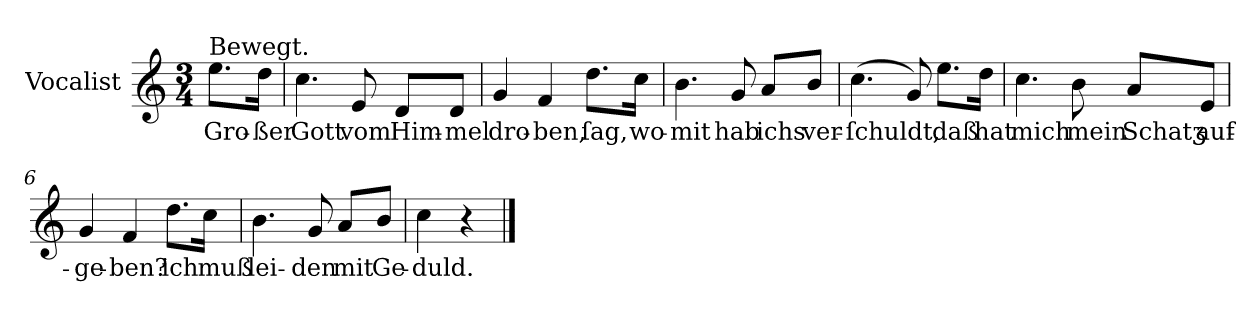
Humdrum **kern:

**kern	**text
*part1	*part1
*staff1	*staff1
*I"Vocalist	*
*k[]	*
*C:	*
*M3/4	*
=	=
!LO:TX:a:t=Bewegt.	!
8.eeL	Gro-
16ddJk	-ßer
=1	=1
4.cc	Gott
8e	vom
8dL	Him-
8dJ	-mel
=2	=2
4g	dro-
4f	-ben,
8.ddL	ſag,
16ccJk	wo-
=3	=3
4.b	-mit
8g	hab
8aL	ichs
8bJ	ver-
=4	=4
(4.cc	-ſchuldt,
8g)	.
8.eeL	daß
16ddJk	hat
=5	=5
4.cc	mich
8b	mein
8aL	Schatʒ
8eJ	auf-
=6	=6
4g	-ge-
4f	-ben?
8.ddL	ich
16ccJk	muß
=7	=7
4.b	lei-
8g	-den
8aL	mit
8bJ	Ge-
=8	=8
4cc	-duld.
4r	.
==	==
*-	*-
